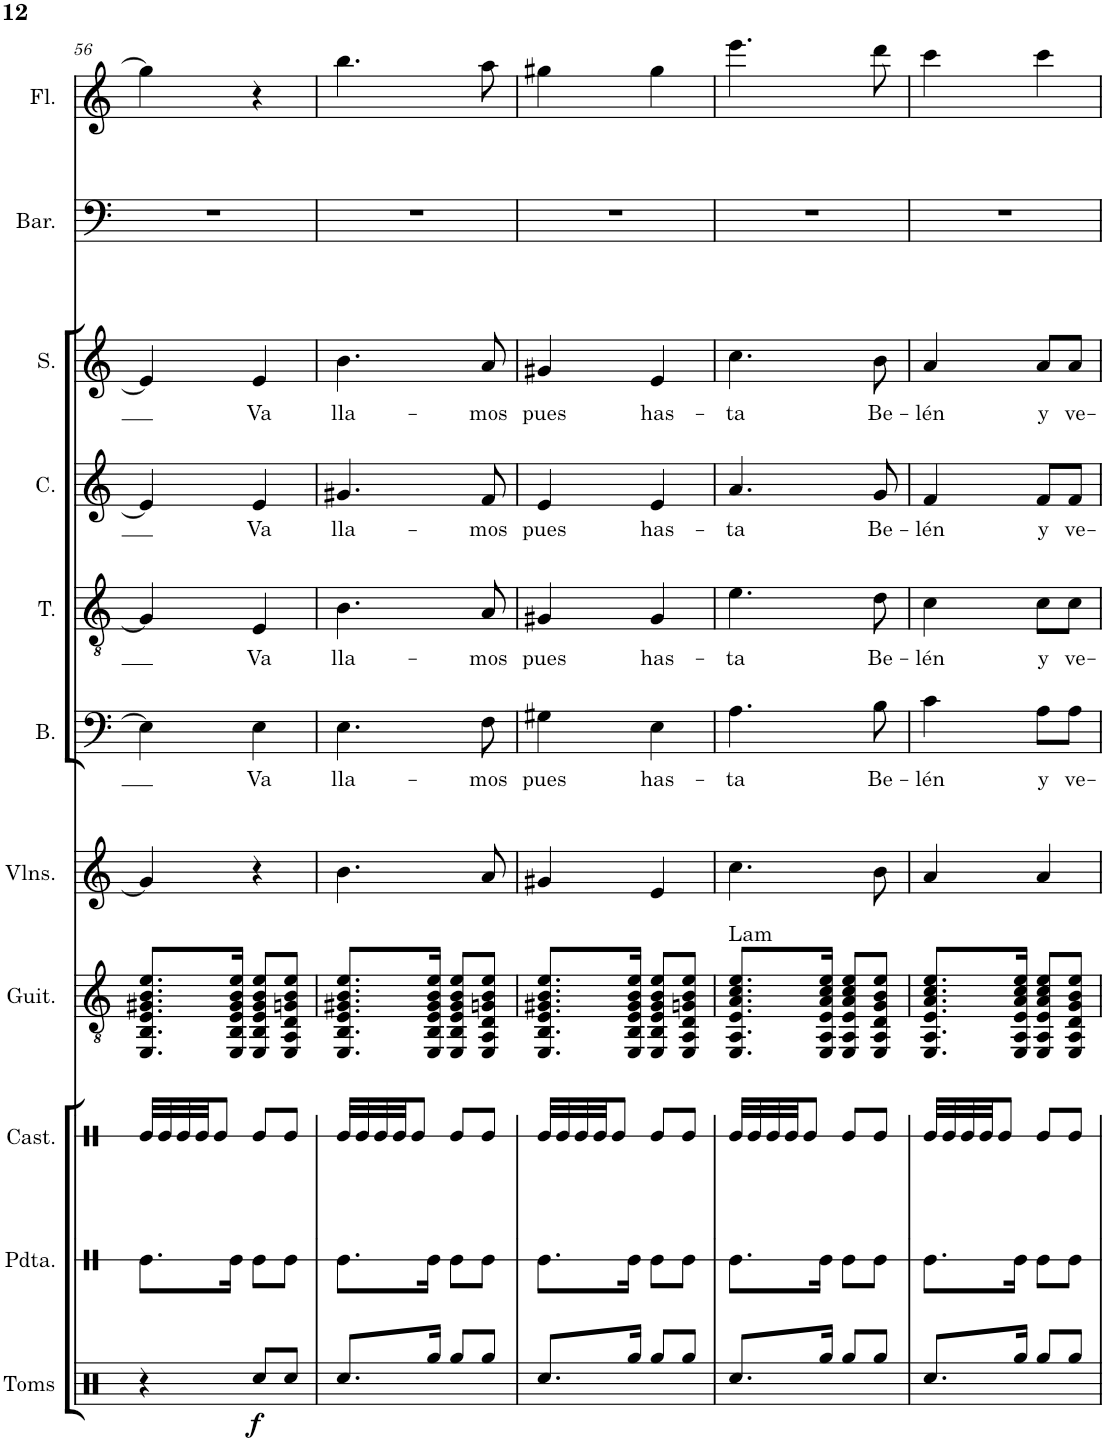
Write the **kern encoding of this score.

**kern	**dynam	**kern	**kern	**kern	**harte	**kern	**kern	**text	**kern	**text	**kern	**text	**kern	**text	**kern	**kern
*part11	*part11	*part10	*part9	*part8	*part8	*part7	*part6	*part6	*part5	*part5	*part4	*part4	*part3	*part3	*part2	*part1
*staff11	*staff11	*staff10	*staff9	*staff8	*	*staff7	*staff6	*staff6	*staff5	*staff5	*staff4	*staff4	*staff3	*staff3	*staff2	*staff1
*I"Toms	*	*I"Pandereta	*I"Castañuelas	*I"Guitarra	*	*I"Violines	*I"Bajo	*	*I"Tenor	*	*I"Contralto	*	*I"Soprano	*	*I"Barítono	*I"Flauta
*I'Toms	*	*I'Pdta.	*I'Cast.	*I'Guit.	*	*I'Vlns.	*I'B.	*	*I'T.	*	*I'C.	*	*I'S.	*	*I'Bar.	*I'Fl.
!!LO:PB:g=z
*clefX	*	*clefX	*clefX	*clefGv2	*	*clefG2	*clefF4	*	*clefGv2	*	*clefG2	*	*clefG2	*	*clefF4	*clefG2
*k[]	*	*k[]	*k[]	*k[]	*	*k[]	*k[]	*	*k[]	*	*k[]	*	*k[]	*	*k[]	*k[]
*M2/4	*	*M2/4	*M2/4	*M2/4	*	*M2/4	*M2/4	*	*M2/4	*	*M2/4	*	*M2/4	*	*M2/4	*M2/4
=56	=56	=56	=56	=56	=56	=56	=56	=56	=56	=56	=56	=56	=56	=56	=56	=56
4r	.	8.Re\L	32Re/LLL	8.EE/ 8.BB/ 8.E/ 8.G#X/ 8.B/ 8.e/L	.	4g#/]	4E\]	.	4G#/]	.	4e/]	.	4e/]	.	2r	4gg#\]
.	.	.	32Re/	.	.	.	.	.	.	.	.	.	.	.	.	.
.	.	.	32Re/	.	.	.	.	.	.	.	.	.	.	.	.	.
.	.	.	32Re/JJ	.	.	.	.	.	.	.	.	.	.	.	.	.
.	.	.	8Re/J	.	.	.	.	.	.	.	.	.	.	.	.	.
.	.	16Re\Jk	.	16EE/ 16BB/ 16E/ 16G#/ 16B/ 16e/Jk	.	.	.	.	.	.	.	.	.	.	.	.
!	!LO:DY:b	!	!	!	!	!	!	!LO:LY:b	!	!LO:LY:b	!	!LO:LY:b	!	!LO:LY:b	!	!
8Rcc/L	f	8Re\L	8Re/L	8EE/ 8BB/ 8E/ 8G#/ 8B/ 8e/L	.	4r	4E\	Va	4E/	Va	4e/	Va	4e/	Va	.	4r
8Rcc/J	.	8Re\J	8Re/J	8EE/ 8AA/ 8D/ 8Gn/ 8B/ 8e/J	.	.	.	.	.	.	.	.	.	.	.	.
=57	=57	=57	=57	=57	=57	=57	=57	=57	=57	=57	=57	=57	=57	=57	=57	=57
!	!	!	!	!	!	!	!	!LO:LY:b	!	!LO:LY:b	!	!LO:LY:b	!	!LO:LY:b	!	!
8.Rcc/L	.	8.Re\L	32Re/LLL	8.EE/ 8.BB/ 8.E/ 8.G#X/ 8.B/ 8.e/L	.	4.b\	4.E\	-lla-	4.B\	-lla-	4.g#X/	-lla-	4.b\	-lla-	2r	4.bb\
.	.	.	32Re/	.	.	.	.	.	.	.	.	.	.	.	.	.
.	.	.	32Re/	.	.	.	.	.	.	.	.	.	.	.	.	.
.	.	.	32Re/JJ	.	.	.	.	.	.	.	.	.	.	.	.	.
.	.	.	8Re/J	.	.	.	.	.	.	.	.	.	.	.	.	.
16Rgg/Jk	.	16Re\Jk	.	16EE/ 16BB/ 16E/ 16G#/ 16B/ 16e/Jk	.	.	.	.	.	.	.	.	.	.	.	.
8Rgg/L	.	8Re\L	8Re/L	8EE/ 8BB/ 8E/ 8G#/ 8B/ 8e/L	.	.	.	.	.	.	.	.	.	.	.	.
!	!	!	!	!	!	!	!	!LO:LY:b	!	!LO:LY:b	!	!LO:LY:b	!	!LO:LY:b	!	!
8Rgg/J	.	8Re\J	8Re/J	8EE/ 8AA/ 8D/ 8Gn/ 8B/ 8e/J	.	8a/	8F\	-mos	8A/	-mos	8f/	-mos	8a/	-mos	.	8aa\
=58	=58	=58	=58	=58	=58	=58	=58	=58	=58	=58	=58	=58	=58	=58	=58	=58
!	!	!	!	!	!	!	!	!LO:LY:b	!	!LO:LY:b	!	!LO:LY:b	!	!LO:LY:b	!	!
8.Rcc/L	.	8.Re\L	32Re/LLL	8.EE/ 8.BB/ 8.E/ 8.G#X/ 8.B/ 8.e/L	.	4g#X/	4G#X\	pues	4G#X/	pues	4e/	pues	4g#X/	pues	2r	4gg#X\
.	.	.	32Re/	.	.	.	.	.	.	.	.	.	.	.	.	.
.	.	.	32Re/	.	.	.	.	.	.	.	.	.	.	.	.	.
.	.	.	32Re/JJ	.	.	.	.	.	.	.	.	.	.	.	.	.
.	.	.	8Re/J	.	.	.	.	.	.	.	.	.	.	.	.	.
16Rgg/Jk	.	16Re\Jk	.	16EE/ 16BB/ 16E/ 16G#/ 16B/ 16e/Jk	.	.	.	.	.	.	.	.	.	.	.	.
!	!	!	!	!	!	!	!	!LO:LY:b	!	!LO:LY:b	!	!LO:LY:b	!	!LO:LY:b	!	!
8Rgg/L	.	8Re\L	8Re/L	8EE/ 8BB/ 8E/ 8G#/ 8B/ 8e/L	.	4e/	4E\	has-	4G#/	has-	4e/	has-	4e/	has-	.	4gg#\
8Rgg/J	.	8Re\J	8Re/J	8EE/ 8AA/ 8D/ 8Gn/ 8B/ 8e/J	.	.	.	.	.	.	.	.	.	.	.	.
=59	=59	=59	=59	=59	=59	=59	=59	=59	=59	=59	=59	=59	=59	=59	=59	=59
!	!	!	!	!	!LO:H:kt=Lam	!	!	!LO:LY:b	!	!LO:LY:b	!	!LO:LY:b	!	!LO:LY:b	!	!
8.Rcc/L	.	8.Re\L	32Re/LLL	8.EE/ 8.AA/ 8.E/ 8.A/ 8.c/ 8.e/L	N	4.cc\	4.A\	-ta	4.e\	-ta	4.a/	-ta	4.cc\	-ta	2r	4.eee\
.	.	.	32Re/	.	.	.	.	.	.	.	.	.	.	.	.	.
.	.	.	32Re/	.	.	.	.	.	.	.	.	.	.	.	.	.
.	.	.	32Re/JJ	.	.	.	.	.	.	.	.	.	.	.	.	.
.	.	.	8Re/J	.	.	.	.	.	.	.	.	.	.	.	.	.
16Rgg/Jk	.	16Re\Jk	.	16EE/ 16AA/ 16E/ 16A/ 16c/ 16e/Jk	.	.	.	.	.	.	.	.	.	.	.	.
8Rgg/L	.	8Re\L	8Re/L	8EE/ 8AA/ 8E/ 8A/ 8c/ 8e/L	.	.	.	.	.	.	.	.	.	.	.	.
!	!	!	!	!	!	!	!	!LO:LY:b	!	!LO:LY:b	!	!LO:LY:b	!	!LO:LY:b	!	!
8Rgg/J	.	8Re\J	8Re/J	8EE/ 8AA/ 8D/ 8G/ 8B/ 8e/J	.	8b\	8B\	Be-	8d\	Be-	8g/	Be-	8b\	Be-	.	8ddd\
=60	=60	=60	=60	=60	=60	=60	=60	=60	=60	=60	=60	=60	=60	=60	=60	=60
!	!	!	!	!	!	!	!	!LO:LY:b	!	!LO:LY:b	!	!LO:LY:b	!	!LO:LY:b	!	!
8.Rcc/L	.	8.Re\L	32Re/LLL	8.EE/ 8.AA/ 8.E/ 8.A/ 8.c/ 8.e/L	.	4a/	4c\	-lén	4c\	-lén	4f/	-lén	4a/	-lén	2r	4ccc\
.	.	.	32Re/	.	.	.	.	.	.	.	.	.	.	.	.	.
.	.	.	32Re/	.	.	.	.	.	.	.	.	.	.	.	.	.
.	.	.	32Re/JJ	.	.	.	.	.	.	.	.	.	.	.	.	.
.	.	.	8Re/J	.	.	.	.	.	.	.	.	.	.	.	.	.
16Rgg/Jk	.	16Re\Jk	.	16EE/ 16AA/ 16E/ 16A/ 16c/ 16e/Jk	.	.	.	.	.	.	.	.	.	.	.	.
!	!	!	!	!	!	!	!	!LO:LY:b	!	!LO:LY:b	!	!LO:LY:b	!	!LO:LY:b	!	!
8Rgg/L	.	8Re\L	8Re/L	8EE/ 8AA/ 8E/ 8A/ 8c/ 8e/L	.	4a/	8A\L	y	8c\L	y	8f/L	y	8a/L	y	.	4ccc\
!	!	!	!	!	!	!	!	!LO:LY:b	!	!LO:LY:b	!	!LO:LY:b	!	!LO:LY:b	!	!
8Rgg/J	.	8Re\J	8Re/J	8EE/ 8AA/ 8D/ 8G/ 8B/ 8e/J	.	.	8A\J	ve-	8c\J	ve-	8f/J	ve-	8a/J	ve-	.	.
=	=	=	=	=	=	=	=	=	=	=	=	=	=	=	=	=
*-	*-	*-	*-	*-	*-	*-	*-	*-	*-	*-	*-	*-	*-	*-	*-	*-
